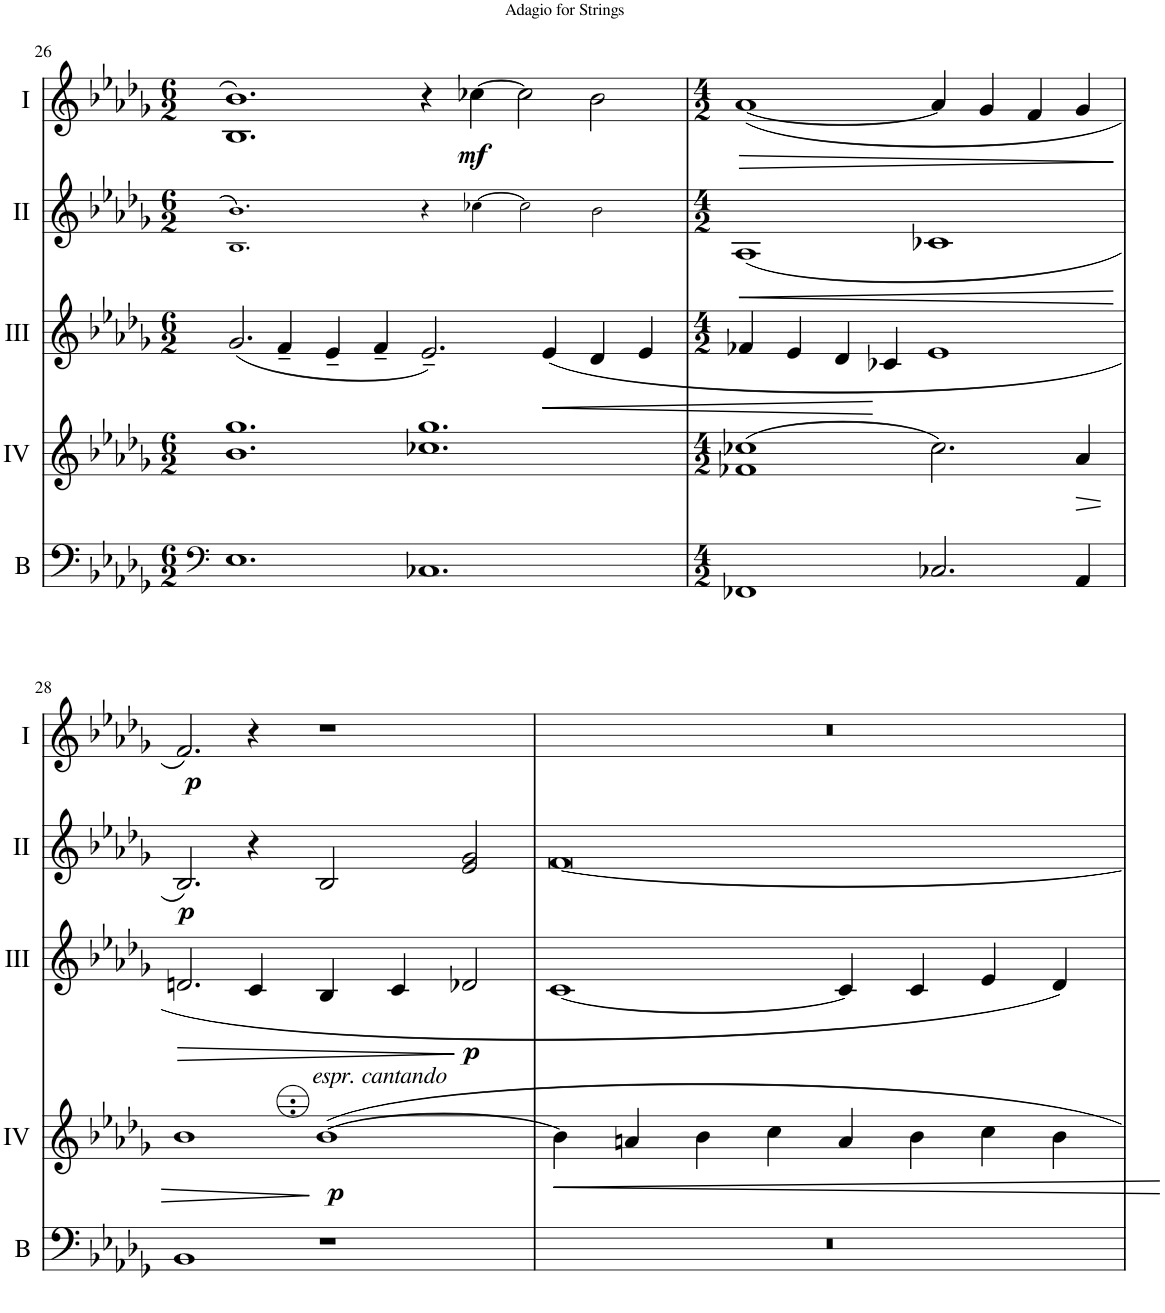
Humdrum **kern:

**kern	**kern	**dynam	**kern	**dynam	**kern	**dynam	**kern	**dynam
*part5	*part4	*part4	*part3	*part3	*part2	*part2	*part1	*part1
*staff5	*staff4	*staff4	*staff3	*staff3	*staff2	*staff2	*staff1	*staff1
*I"Basson	*I"Acc. 4	*	*I"Acc. 3	*	*I"Acc. 2	*	*I"Acc. 1	*
*I'B	*	*	*	*	*	*	*	*
!!LO:PB:g=z
*clefF4	*clefG2	*	*clefG2	*	*clefG2	*	*clefG2	*
*Trd7c12	*Trd7c12	*	*	*	*	*	*	*
*k[b-e-a-d-g-]	*k[b-e-a-d-g-]	*	*k[b-e-a-d-g-]	*	*k[b-e-a-d-g-]	*	*k[b-e-a-d-g-]	*
*M6/2	*M6/2	*	*M6/2	*	*M6/2	*	*M6/2	*
=26	=26	=26	=26	=26	=26	=26	=26	=26
1.E-	1.b- 1.gg-	.	(2.g-/	.	1.B-! 1.b-!	.	1.B- 1.b-	.
.	.	.	4f~/	.	.	.	.	.
.	.	.	4e-~/	.	.	.	.	.
.	.	.	4f~/	.	.	.	.	.
1.C-X	1.cc-X 1.gg-	.	2.e-~/)	.	4r	.	4r	.
!	!	!	!	!	!	!	!	!LO:DY:b
.	.	.	.	.	[4cc-X!\	.	[4cc-X\	mf
.	.	.	.	.	2cc-!\]	.	2cc-\]	.
!	!	!	!	!LO:HP:b	!	!	!	!
.	.	.	(4e-/	<	.	.	.	.
.	.	.	4d-/	.	2b-!\	.	2b-\	.
.	.	.	4e-/	.	.	.	.	.
=27	=27	=27	=27	=27	=27	=27	=27	=27
*M4/2	*M4/2	*	*M4/2	*	*M4/2	*	*M4/2	*
!	!	!	!	!	!	!LO:HP:b	!	!LO:HP:b
1FF-X	(1f-X 1cc-X	.	4f-X/	.	(1A-	<	([1a-	>
.	.	.	4e-/	.	.	.	.	.
.	.	.	4d-/	.	.	.	.	.
.	.	.	4c-X/	[	.	.	.	.
2.C-X/	2.cc-\)	.	1e-	.	1c-X	.	4a-/]	.
.	.	.	.	.	.	.	4g-/	.
.	.	.	.	.	.	.	4f/	.
!	!	!LO:HP:b	!	!	!	!	!	!
4AA-/	4a-/	>	.	.	.	.	4g-/	.
.	.	.	.	.	.	[	.	]
!!LO:LB:g=z
=28	=28	=28	=28	=28	=28	=28	=28	=28
!	!	!	!	!LO:HP:b	!	!LO:DY:b	!	!LO:DY:b
1BB-	1b-	.	2.dn/	>	2.B-/)	p	2.f/)	p
.	.	.	4c/	.	4r	.	4r	.
!	!LO:TX:a:i:t=espr. cantando	!	!	!	!	!	!	!
!	!	!LO:DY:n=1:b	!	!	!	!	!	!
1r	[1b-	] p	4B-/	.	2B-/	.	1r	.
.	.	.	4c/	.	.	.	.	.
!	!	!	!	!LO:DY:n=1:b	!	!	!	!
.	.	.	2d-X/	] p	2e-/ 2g-/	.	.	.
=29	=29	=29	=29	=29	=29	=29	=29	=29
0r	4b-\]	.	[1c	.	[0f	.	0r	.
.	4an/	.	.	.	.	.	.	.
.	4b-\	.	.	.	.	.	.	.
.	4cc\	.	.	.	.	.	.	.
.	4a/	.	4c/]	.	.	.	.	.
.	4b-\	.	4c/	.	.	.	.	.
.	4cc\	.	4e-/	.	.	.	.	.
.	4b-\	.	4d-/)	.	.	.	.	.
=	=	=	=	=	=	=	=	=
*-	*-	*-	*-	*-	*-	*-	*-	*-
